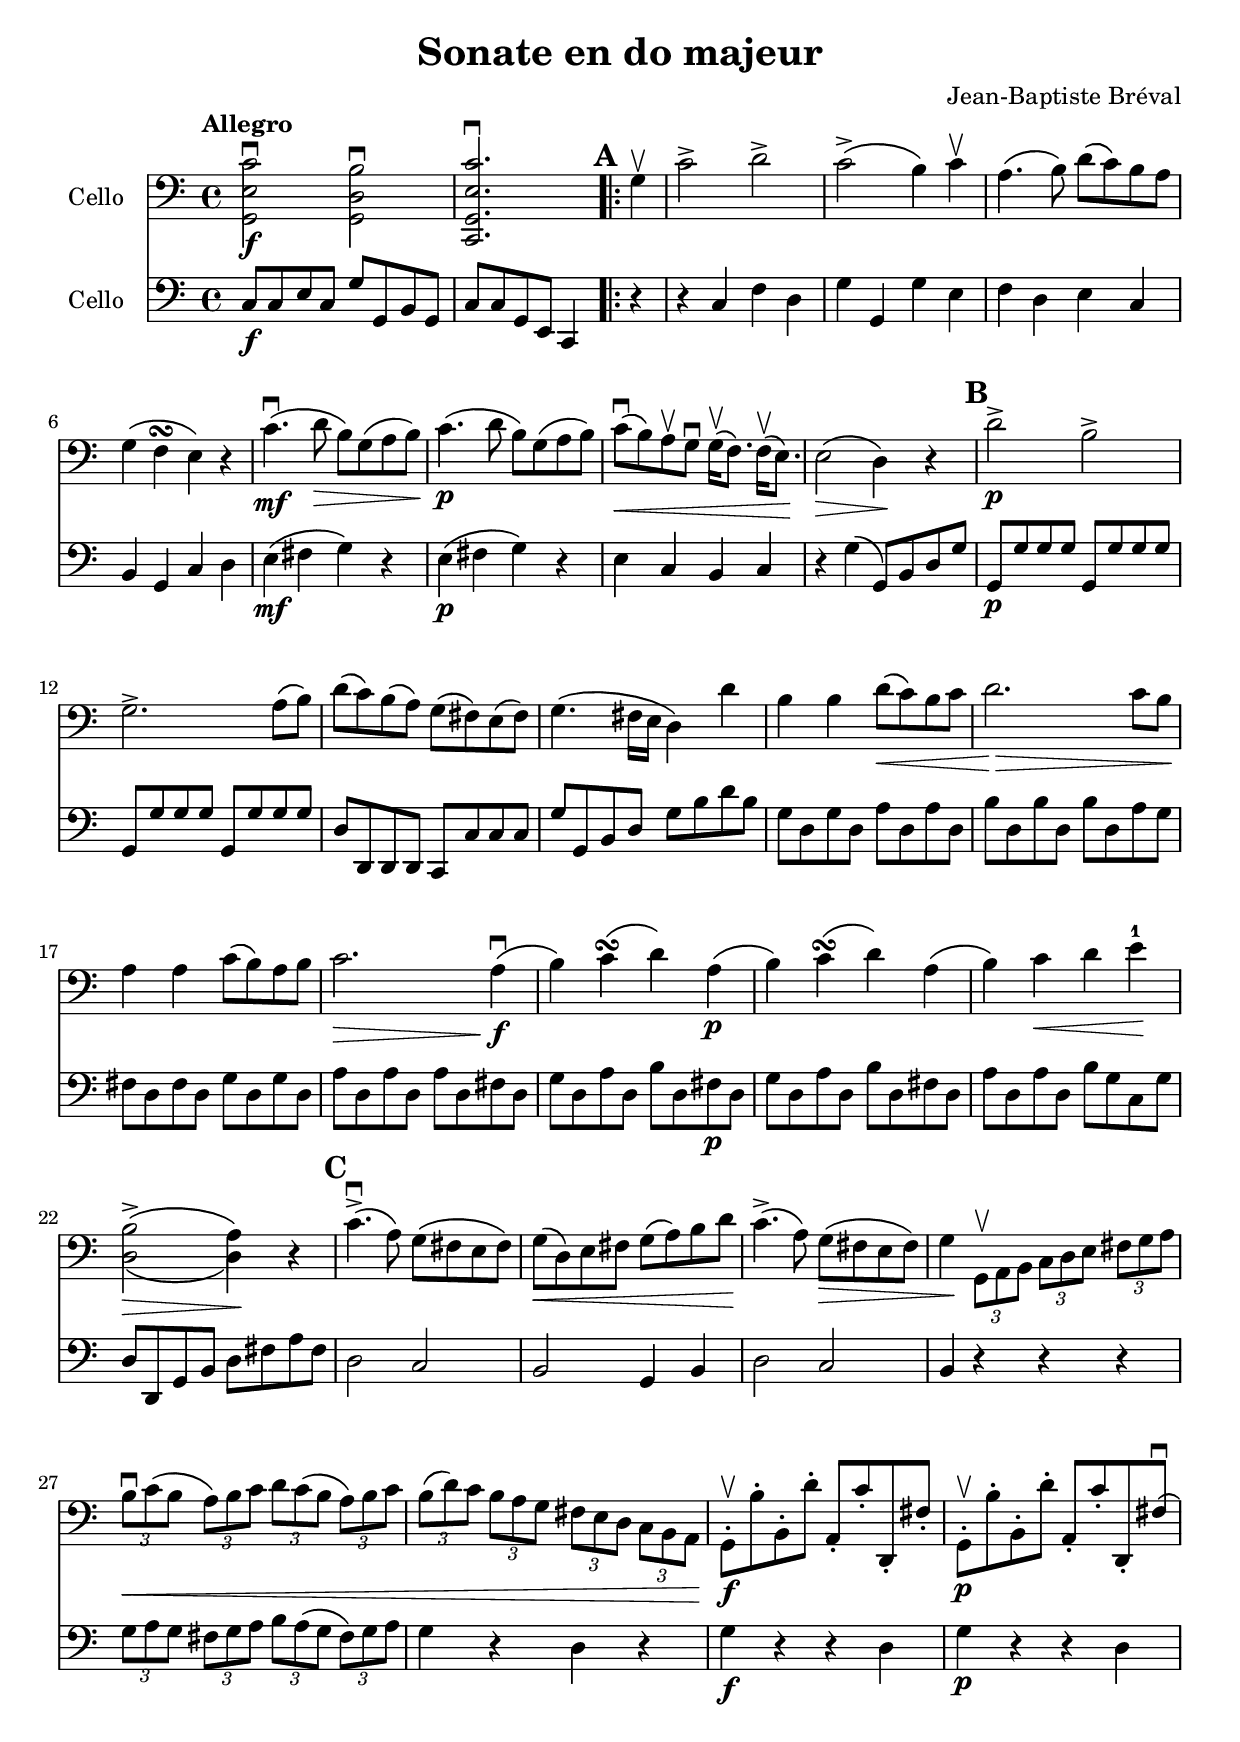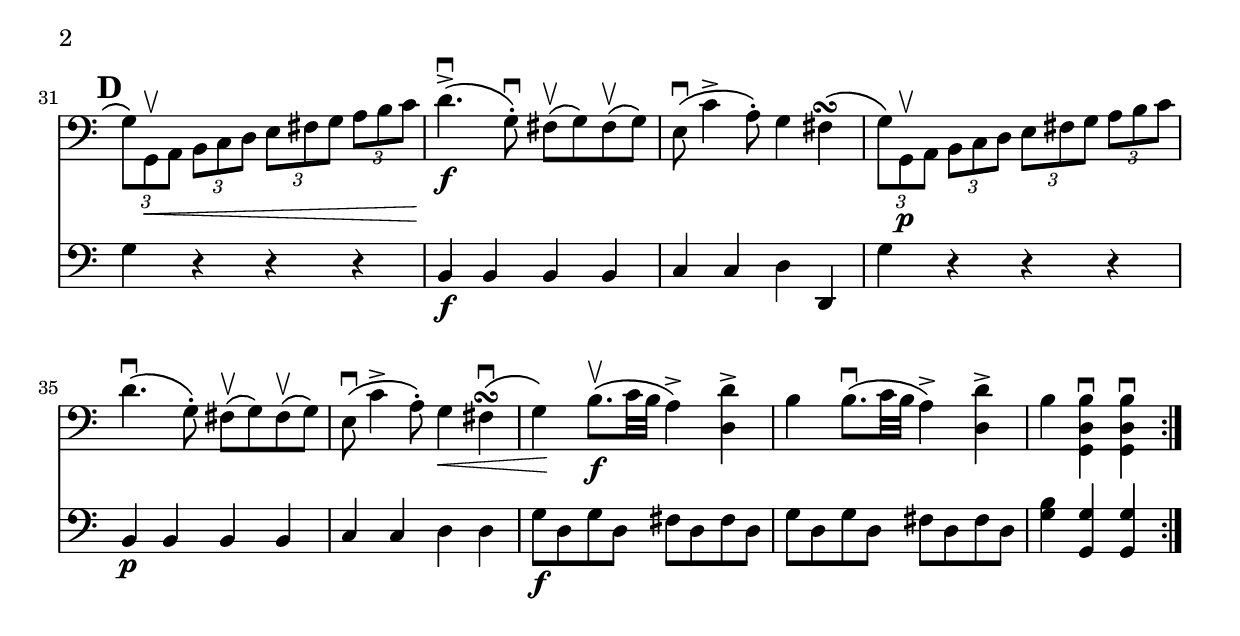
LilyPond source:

#(set-global-staff-size 21)

\version "2.18.2"
\header {
  title = "Sonate en do majeur"
  composer = "Jean-Baptiste Bréval"
}

\language "italiano"

\score {
  <<
    \new Staff
    \with {instrumentName = #"Cello "}
    {
      \override Hairpin.to-barline = ##f
      \tempo Allegro
      \time 4/4
      \key do \major
      \clef bass
      << sol,2\f mi2 do'2\downbow >>
      << sol,2 re2 si2\downbow >>                         % 1'
      << do,2. sol,2. mi2. do'2.\downbow >>               % 2'
      \repeat volta 2 {
        \mark \default
        \partial 4
        sol4\upbow                                        % 1
        do'2-> re'2->                                     % 2
        do'2->\(si4\) do'4\upbow                          % 3
        la4.\(si8\) re'8\(do'8\) si8 la8                  % 4
        sol4\(fa4\turn mi4\) r4                           % 5
        do'4.\mf\downbow\(re'8\> si8\) sol8\(la8 si8\!\)          % 6
        do'4.\p\(re'8 si8\) sol8\(la8 si8\)               % 7
        do'8\downbow\<\(si8\)
        la8\upbow sol8\downbow
        sol16\upbow\(fa8.\) fa16\upbow\(mi8.\)\!          % 8
        mi2\>\(re4\)\! r4                                 % 9
        \mark \default
        re'2->\p si2->                                    % 10
        sol2.-> la8\(si8\)                                % 11
        re'8\(do'8\) si\(la8\) sol8\(fad8\) mi8\(fad8\)   % 12
        sol4.\(fad16 mi16 re4\) re'4                      % 13
        si4 si4 re'8\<\(do'8\) si8 do'8                   % 14
        re'2.\!\> do'8 si8\!                              % 15
        la4 la4 do'8\(si8\) la8 si8                       % 16
        do'2.\> la4\!\downbow\f\(                        % 17
        si4\) do'4\turn\(re'4\) la4\p\(                  % 18
        si4\) do'4\turn\(re'4\) la4\(                    % 19
        si4\) do'4\< re'4 mi'4-1\!                        % 20
        << {\stemDown si2->\(la4\)}\\
           {re2\>\(re4\)\!} >>
        r4                                                % 21
        \mark \default
        do'4.->\downbow\(la8\) sol8\(fad8 mi8 fad8\)     % 22
        sol8\<\(re8\) mi8 fad8 sol8\(la8\) si8 re'8\!     % 23
        do'4.->\(la8\) sol8\>\(fad8 mi8 fad8\)           % 24
        sol4\!
        \tupletDown
        \stemDown
        \tuplet 3/2 {sol,8\upbow la,8 si,8}
        \tuplet 3/2 {do8 re8 mi8}
        \tuplet 3/2 {fad8 sol8 la8}                       % 25
        \tuplet 3/2 {si8\downbow\< do'8\(si8}
        \tuplet 3/2 {la8\) si8 do'8}
        \tuplet 3/2 {re'8 do'8\(si8}
        \tuplet 3/2 {la8\) si8 do'8}                      % 26
        \tuplet 3/2 {si8\(re'8\) do'8}
        \tuplet 3/2 {si8 la8 sol8}
        \tuplet 3/2 {fad8 mi8 re8}
        \tuplet 3/2 {do8 si,8 la,8\!}                     % 27
        \stemNeutral
        sol,8\staccato\f\upbow si8\staccato
        si,8\staccato re'8\staccato
        la,8\staccato do'8\staccato
        re,8\staccato fad8\staccato                       % 28
        sol,8\staccato\p\upbow si8\staccato
        si,8\staccato re'8\staccato
        la,8\staccato do'8\staccato
        re,8\staccato fad8\downbow\(                      % 29
        \mark \default
        \stemDown
        \tuplet 3/2 {sol8\) sol,8\upbow\< la,8}
        \tuplet 3/2 {si,8 do8 re8}
        \tuplet 3/2 {mi8 fad8 sol8}
        \tuplet 3/2 {la8 si8 do'8\!}                      % 30
        \stemNeutral
        re'4.->\downbow\f\(sol8\staccato\downbow\)
        fad8\upbow\(sol8\) fad8\upbow\(sol8\)             % 31
        mi8\downbow\(do'4-> la8\staccato\)
        sol4 fad4\turn\(                                  % 32
        \stemDown
        \tuplet 3/2 {sol8\) sol,8\p\upbow  la,8}
        \tuplet 3/2 {si,8 do8 re8}
        \tuplet 3/2 {mi8 fad8 sol8}
        \tuplet 3/2 {la8 si8 do'8}                        % 33
        \stemNeutral
        re'4.\downbow\(sol8\staccato\)
        fad8\upbow\(sol8\) fad8\upbow\(sol8\)             % 34
        mi8\downbow\(do'4-> la8\staccato\)
        sol4\< fad4\downbow\turn\(                        % 35
        sol4\!\) si8.\f\upbow\(do'32 si32 la4->\)
        <<re4 re'4-> >>                                   % 36
        si4 si8.\downbow\(do'32 si32 la4->\)
        <<re4 re'4-> >>                                   % 37
        si4
        <<sol,4 re4 si4\downbow>>
        <<sol,4 re4 si4\downbow>>                         % 38
      }
    }
    \new Staff
    \with {instrumentName = #"Cello "}
    {
      \override Hairpin.to-barline = ##f
      \time 4/4
      \key do \major
      \clef bass
      do8\f do8 mi8 do8 sol8 sol,8 si,8 sol,8             % 1'
      do8 do8 sol,8 mi,8 do,4                             % 2'
      \repeat volta 2 {
        \partial 4
        r4                                                % 1
        r4 do4 fa4 re4                                    % 2
        sol4 sol,4 sol4 mi4                               % 3
        fa4 re4 mi4 do4                                   % 4
        si,4 sol,4 do4 re4                                % 5
        mi4\mf\(fad4 sol4\) r4                            % 6
        mi4\p\(fad4 sol4\) r4                             % 7
        mi4 do4 si,4 do4                                  % 8
        r4 sol4\(sol,8\) si,8 re8 sol8                   % 9
        sol,8\p sol8 sol8 sol8 sol,8 sol8 sol8 sol8       % 10
        sol,8 sol8 sol8 sol8 sol,8 sol8 sol8 sol8         % 11
        re8 re,8 re,8 re,8 do,8 do8 do8 do8               % 12
        sol8 sol,8 si,8 re8 sol8 si8 re'8 si8             % 13
        sol8 re8 sol8 re8 la8 re8 la8 re8                 % 14
        si8 re8 si8 re8 si8 re8 la8 sol8                  % 15
        fad8 re8 fad8 re8 sol8 re8 sol8 re8               % 16
        la8 re8 la8 re8 la8 re8 fad8 re8                  % 17
        sol8 re8 la8 re8 si8 re8 fad8\p re8               % 18
        sol8 re8 la8 re8 si8 re8 fad8 re8                 % 19
        la8 re8 la8 re8 si8 sol8 do8 sol8                 % 20
        re8 re,8 sol,8 si,8 re8 fad8 la8 fad8             % 21
        re2 do2                                           % 22
        si,2 sol,4 si,4                                   % 23
        re2 do2                                           % 24
        si,4 r4 r4 r4                                     % 25
        \tuplet 3/2 {sol8 la8 sol8}
        \tuplet 3/2 {fad8 sol8 la8}
        \tuplet 3/2 {si8 la8\(sol8}
        \tuplet 3/2 {fad8\) sol8 la8}                     % 26
        sol4 r4 re4 r4                                    % 27
        sol4\f r4 r4 re4                                  % 28
        sol4\p r4 r4 re4                                  % 29
        sol4 r4 r4 r4                                     % 30
        si,4\f si,4 si,4 si,4                             % 31
        do4 do4 re4 re,4                                  % 32
        sol4 r4 r4 r4                                     % 33
        si,4\p si,4 si,4 si,4                             % 34
        do4 do4 re4 re4                                   % 35
        sol8\f re8 sol8 re8 fad8 re8 fad8 re8             % 36
        sol8 re8 sol8 re8 fad8 re8 fad8 re8               % 37
        <<sol4 si4>> <<sol,4 sol4>> <<sol,4 sol4>>        % 38
      }
    }
  >>
}
